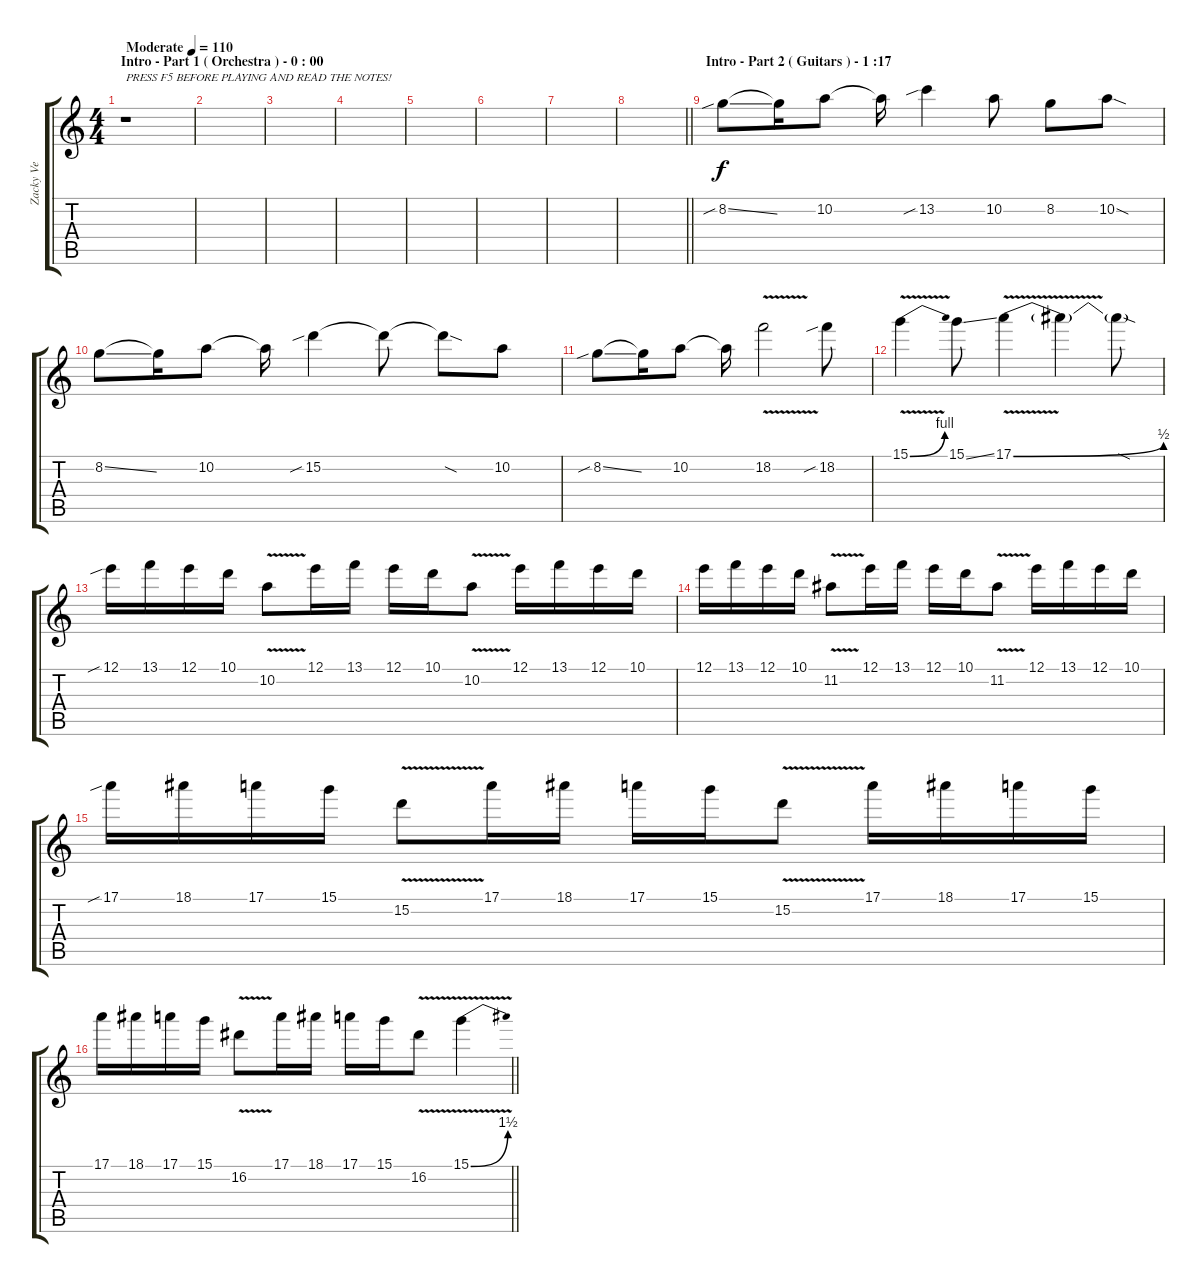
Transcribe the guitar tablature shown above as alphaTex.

\track ("  Zacky Vengeance - Lead" "  Zacky Ve") {instrument overdrivenguitar}
\staff {score tabs}
\tuning (E4 B3 G3 D3 A2 D2) {hide}
\ts (4 4)
\section ("" "Intro - Part 1 ( Orchestra ) - 0 : 00")
\tempo (110 "Moderate")
\clef g2
\ks c
r.1{txt "PRESS F5 BEFORE PLAYING AND READ THE NOTES!" dy f instrument overdrivenguitar} |
|
|
|
|
|
|
\barLineRight lightlight
|
\section ("" "Intro - Part 2 ( Guitars ) - 1 :17")
8.2{sib ss}.8 8.2{t}.16 10.2.8 10.2{t}.16 13.2{sib}.4 10.2.8 8.2.8 10.2{sod}.8 |
8.2{ss}.8 8.2{t}.16 10.2.8 10.2{t}.16 15.2{sib}.4 15.2{t}.8 15.2{sod t}.8 10.2.8 |
8.2{sib ss}.8 8.2{t}.16 10.2.8 10.2{t}.16 18.2{v}.2 18.2{sib}.8 |
15.1{be (bend 0 0 60 4) v}.4 15.1{ss}.8 17.1{be (bend 0 0 60 2) v}.4 17.1{t}.4 17.1{sod t}.8 |
12.1{sib}.16 13.1.16 12.1.16 10.1.16 10.2{v}.8 12.1.16 13.1.16 12.1.16 10.1.16 10.2{v}.8 12.1.16 13.1.16 12.1.16 10.1.16 |
12.1.16 13.1.16 12.1.16 10.1.16 11.2{v}.8 12.1.16 13.1.16 12.1.16 10.1.16 11.2{v}.8 12.1.16 13.1.16 12.1.16 10.1.16 |
17.1{sib}.16 18.1.16 17.1.16 15.1.16 15.2{v}.8 17.1.16 18.1.16 17.1.16 15.1.16 15.2{v}.8 17.1.16 18.1.16 17.1.16 15.1.16 |
\barLineRight lightlight
17.1.16 18.1.16 17.1.16 15.1.16 16.2{v}.8 17.1.16 18.1.16 17.1.16 15.1.16 16.2{v}.8 15.1{be (bend 0 0 60 6) v}.4
